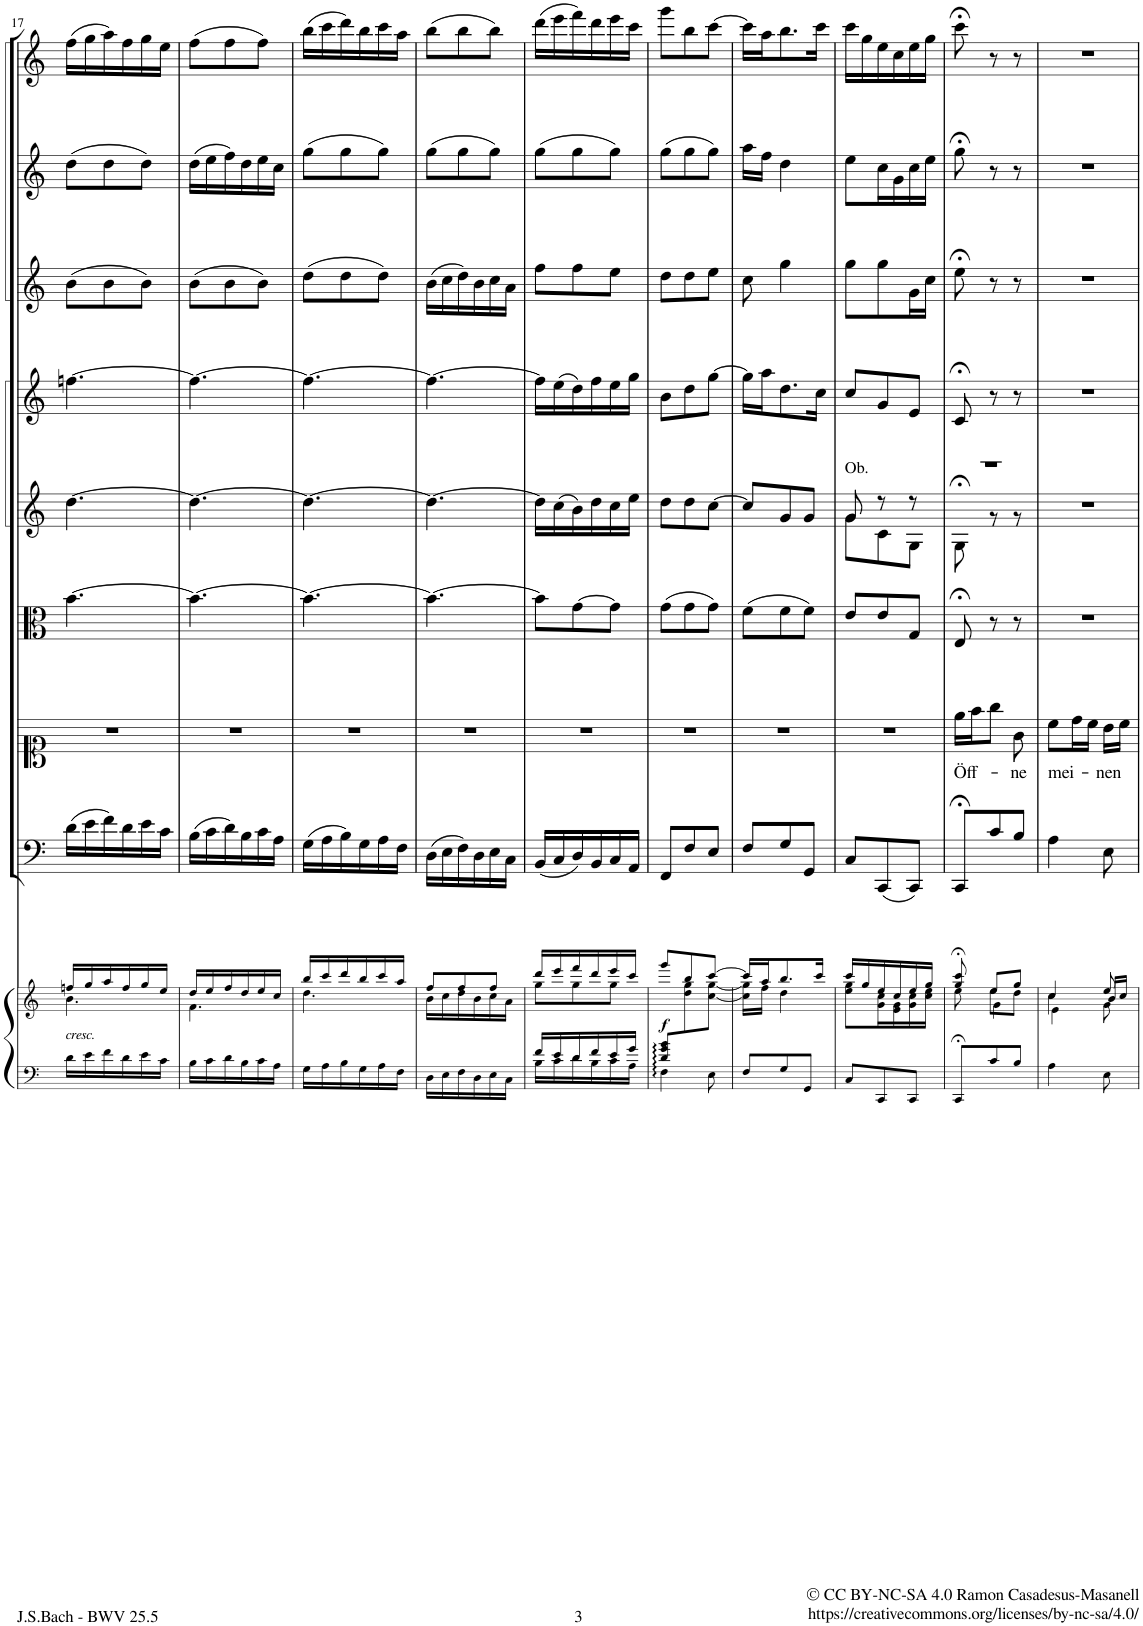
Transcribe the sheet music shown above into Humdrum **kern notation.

**kern	**kern	**dynam	**kern	**kern	**text	**kern	**kern	**kern	**kern	**kern	**kern
*part9	*part9	*part9	*part8	*part7	*part7	*part6	*part5	*part4	*part3	*part2	*part1
*staff10	*staff9	*staff9/10	*staff8	*staff7	*staff7	*staff6	*staff5	*staff4	*staff3	*staff2	*staff1
*I"Piano reduction	*	*	*I"Continuo	*I"Soprano	*	*I"Viola	*I"Oboe II Violino II	*I"Oboe I Violino I	*I"Flauto III	*I"Flauto II	*I"Flauto I
*I'Pno	*	*	*	*	*	*	*	*	*I'Fl	*I'Fl	*I'Fl
!!LO:PB:g=z
*clefF4	*clefG2	*	*clefF4	*clefC1	*	*clefC3	*clefG2	*clefG2	*clefG2	*clefG2	*clefG2
*k[]	*k[]	*	*k[]	*k[]	*	*k[]	*k[]	*k[]	*k[]	*k[]	*k[]
*M3/8	*M3/8	*	*M3/8	*M3/8	*	*M3/8	*M3/8	*M3/8	*M3/8	*M3/8	*M3/8
=17	=17	=17	=17	=17	=17	=17	=17	=17	=17	=17	=17
*	*^	*	*	*	*	*	*	*	*	*	*
!	!LO:TX:b:i:t=cresc.	!	!	!	!	!	!	!	!	!	!	!
16d\LL	16ffn/LL	4.b\	.	(>16d\LL	4.r	.	[4.b\	[4.dd\	[4.ffn\	(>8b\L	(>8dd\L	(>16ff\LL
16e\	16gg/	.	.	16e\	.	.	.	.	.	.	.	16gg\
16f\	16aa/	.	.	16f\)	.	.	.	.	.	8b\	8dd\	16aa\)
16d\	16ff/	.	.	16d\	.	.	.	.	.	.	.	16ff\
16e\	16gg/	.	.	16e\	.	.	.	.	.	8b\J)	8dd\J)	16gg\
16c\JJ	16ee/JJ	.	.	16c\JJ	.	.	.	.	.	.	.	16ee\JJ
=18	=18	=18	=18	=18	=18	=18	=18	=18	=18	=18	=18	=18
16B\LL	16dd/LL	4.f\	.	(>16B\LL	4.r	.	4.b\_	4.dd\_	4.ff\_	(>8b\L	(>16dd\LL	(>8ff\L
16c\	16ee/	.	.	16c\	.	.	.	.	.	.	16ee\	.
16d\	16ff/	.	.	16d\)	.	.	.	.	.	8b\	16ff\)	8ff\
16B\	16dd/	.	.	16B\	.	.	.	.	.	.	16dd\	.
16c\	16ee/	.	.	16c\	.	.	.	.	.	8b\J)	16ee\	8ff\J)
16A\JJ	16cc/JJ	.	.	16A\JJ	.	.	.	.	.	.	16cc\JJ	.
=19	=19	=19	=19	=19	=19	=19	=19	=19	=19	=19	=19	=19
16G\LL	16bb/LL	4.dd\	.	(>16G\LL	4.r	.	4.b\_	4.dd\_	4.ff\_	(>8dd\L	(>8gg\L	(>16bb\LL
16A\	16ccc/	.	.	16A\	.	.	.	.	.	.	.	16ccc\
16B\	16ddd/	.	.	16B\)	.	.	.	.	.	8dd\	8gg\	16ddd\)
16G\	16bb/	.	.	16G\	.	.	.	.	.	.	.	16bb\
16A\	16ccc/	.	.	16A\	.	.	.	.	.	8dd\J)	8gg\J)	16ccc\
16F\JJ	16aa/JJ	.	.	16F\JJ	.	.	.	.	.	.	.	16aa\JJ
=20	=20	=20	=20	=20	=20	=20	=20	=20	=20	=20	=20	=20
16D\LL	8ff/L	16b\LL	.	(>16D\LL	4.r	.	4.b\_	4.dd\_	4.ff\_	(>16b\LL	(>8gg\L	(>8bb\L
16E\	.	16cc\	.	16E\	.	.	.	.	.	16cc\	.	.
16F\	8ff/	16dd\	.	16F\)	.	.	.	.	.	16dd\)	8gg\	8bb\
16D\	.	16b\	.	16D\	.	.	.	.	.	16b\	.	.
16E\	8ff/J	16cc\	.	16E\	.	.	.	.	.	16cc\	8gg\J)	8bb\J)
16C\JJ	.	16a\JJ	.	16C\JJ	.	.	.	.	.	16a\JJ	.	.
=21	=21	=21	=21	=21	=21	=21	=21	=21	=21	=21	=21	=21
*^	*	*	*	*	*	*	*	*	*	*	*	*
16f/LL	16B\LL	16ddd/LL	8gg\L	.	(<16BB/LL	4.r	.	8b\L]	16dd\LL]	16ff\LL]	8ff\L	(>8gg\L	(>16ddd\LL
16e/	16c\	16eee/	.	.	16C/	.	.	.	(>16cc\	(>16ee\	.	.	16eee\
16d/	16d\	16fff/	8gg\	.	16D/)	.	.	[8g\	16b\)	16dd\)	8ff\	8gg\	16fff\)
16f/	16B\	16ddd/	.	.	16BB/	.	.	.	16dd\	16ff\	.	.	16ddd\
16e/	16c\	16eee/	8gg\J	.	16C/	.	.	8g\J]	16cc\	16ee\	8ee\J	8gg\J)	16eee\
16g/JJ	16A\JJ	16ccc/JJ	.	.	16AA/JJ	.	.	.	16ee\JJ	16gg\JJ	.	.	16ccc\JJ
=22	=22	=22	=22	=22	=22	=22	=22	=22	=22	=22	=22	=22	=22
!	!	!	!	!LO:DY:b	!	!	!	!	!	!	!	!	!
8d/ 8g/ 8b/L	4F\	8ggg/L	8ryy	f	8FF/L	4.r	.	(>8g\L	8dd\L	8b\L	8dd\L	(>8gg\L	8ggg\L
4ryy	.	8bb/	8dd\ 8gg\	.	8F/	.	.	8g\	8dd\	8dd\	8dd\	8gg\	8bb\
.	8E\	[8ccc/J	[8cc\ [8gg\J	.	8E/J	.	.	8g\J)	[8cc\J	[8gg\J	8ee\J	8gg\J)	[8ccc\J
*v	*v	*	*	*	*	*	*	*	*	*	*	*	*
=23	=23	=23	=23	=23	=23	=23	=23	=23	=23	=23	=23	=23
8F/L	16ccc/LL]	16cc\] 16gg\]LL	.	8F/L	4.r	.	(>8f\L	8cc/L]	16gg\LL]	8cc\	16aa\LL	16ccc\LL]
.	16aa/J	16ff\JJ	.	.	.	.	.	.	16aa\J	.	16ff\JJ	16aa\J
8G/	8.bb/	4dd\	.	8G/	.	.	8f\	8g/	8.dd\	4gg\	4dd\	8.bb\
8GG/J	.	.	.	8GG/J	.	.	8f\J)	8g/J	.	.	.	.
.	16ccc/Jk	.	.	.	.	.	.	.	16cc\Jk	.	.	16ccc\Jk
=24	=24	=24	=24	=24	=24	=24	=24	=24	=24	=24	=24	=24
*	*	*	*	*	*	*	*	*^	*	*	*	*
!	!	!	!	!	!	!	!	!LO:TX:a:t=Ob.	!	!	!	!	!
8C/L	16ccc/LL	8ee\ 8gg\L	.	8C/L	4.r	.	8e/L	8g/	8g\L	8cc/L	8gg\L	8ee\L	16ccc\LL
.	16gg/	.	.	.	.	.	.	.	.	.	.	.	16gg\
8CC/	16ee/	16g\ 16cc\L	.	(<8CC/	.	.	8e/	8r	8c\	8g/	8gg\	16cc\L	16ee\
.	16cc/	16e\ 16g\	.	.	.	.	.	.	.	.	.	16g\	16cc\
8CC/J	16ee/	16g\ 16cc\	.	8CC/J)	.	.	8G/J	8r	8G\J	8e/J	16g\L	16cc\	16ee\
.	16gg/JJ	16cc\ 16ee\JJ	.	.	.	.	.	.	.	.	16cc\JJ	16ee\JJ	16gg\JJ
=25	=25	=25	=25	=25	=25	=25	=25	=25	=25	=25	=25	=25	=25
*	*	*^	*	*	*	*	*	*	*	*	*	*	*
!	!	!	!	!	!	!	!LO:LY:b	!	!	!	!	!	!	!
8CC;</L	8gg/;< 8ccc/;<	8ee\	8ryy	.	8CC;</L	16ee\LL	Öff-	8E;</	4.r	8G;<\	8c;</	8ee;<\	8gg;<\	8ccc;<\
.	.	.	.	.	.	16ff\J	.	.	.	.	.	.	.	.
8c/	8ee/L	4g\	8ee\L	.	8c/	8gg\J	.	8r	.	8r	8r	8r	8r	8r
!	!	!	!	!	!	!	!LO:LY:b	!	!	!	!	!	!	!
8B/J	8gg/J	.	8dd\J	.	8B/J	8g\	-ne	8r	.	8r	8r	8r	8r	8r
=26	=26	=26	=26	=26	=26	=26	=26	=26	=26	=26	=26	=26	=26	=26
!	!	!	!	!	!	!	!LO:LY:b	!	!	!	!	!	!	!
4A\	4cc/	4e\	4cc\	.	4A\	8cc\L	mei-	4.r	4.r	4ryy	4.r	4.r	4.r	4.r
.	.	.	.	.	.	16dd\L	.	.	.	.	.	.	.	.
.	.	.	.	.	.	16cc\JJ	.	.	.	.	.	.	.	.
!	!	!	!	!	!	!	!LO:LY:b	!	!	!	!	!	!	!
8E\	8ee/	8g\	16b/LL	.	8E\	16b\LL	nen	.	.	8ryy	.	.	.	.
.	.	.	16cc/JJ	.	.	16cc\JJ	.	.	.	.	.	.	.	.
*	*v	*v	*v	*	*	*	*	*	*v	*v	*	*	*	*
=	=	=	=	=	=	=	=	=	=	=	=
*-	*-	*-	*-	*-	*-	*-	*-	*-	*-	*-	*-
